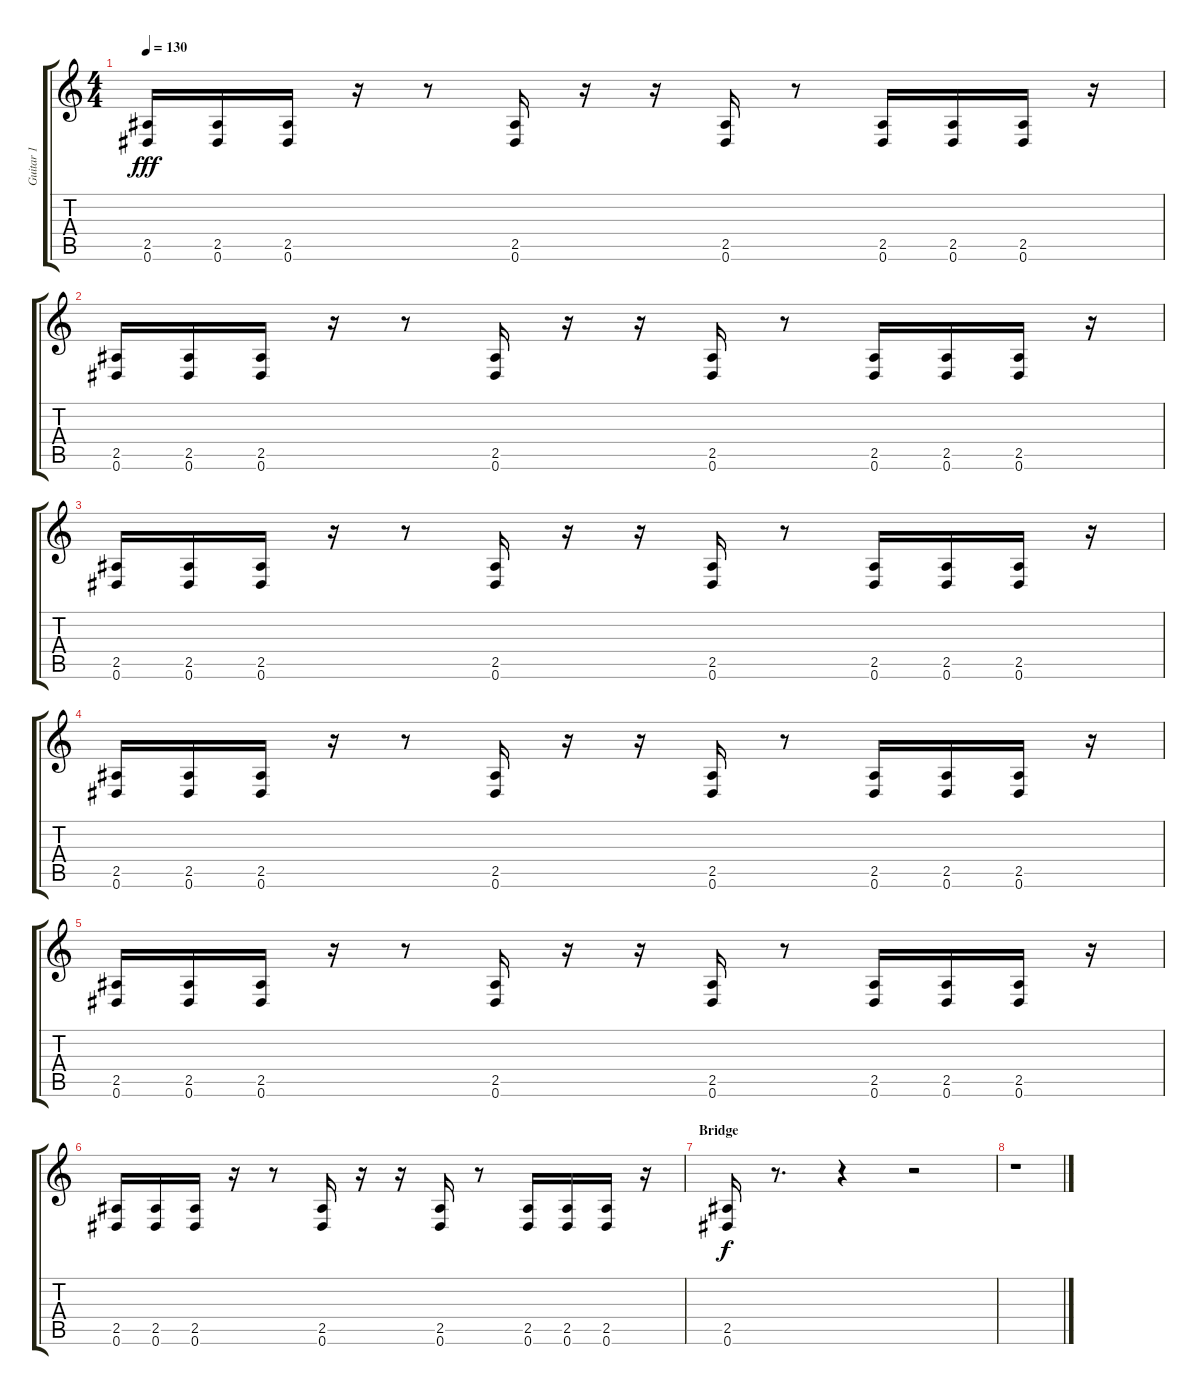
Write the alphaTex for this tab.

\track ("Guitar 1" "Guitar 1") {instrument distortionguitar}
\staff {score tabs}
\tuning (Eb4 Bb3 Gb3 Db3 Ab2 Eb2) {hide}
\ts (4 4)
\tempo 130
\clef g2
\ks c
(2.5 0.6).16{dy fff} (2.5 0.6).16 (2.5 0.6).16 r.16 r.8 (2.5 0.6).16 r.16 r.16 (2.5 0.6).16 r.8 (2.5 0.6).16 (2.5 0.6).16 (2.5 0.6).16 r.16 |
(2.5 0.6).16 (2.5 0.6).16 (2.5 0.6).16 r.16 r.8 (2.5 0.6).16 r.16 r.16 (2.5 0.6).16 r.8 (2.5 0.6).16 (2.5 0.6).16 (2.5 0.6).16 r.16 |
(2.5 0.6).16 (2.5 0.6).16 (2.5 0.6).16 r.16 r.8 (2.5 0.6).16 r.16 r.16 (2.5 0.6).16 r.8 (2.5 0.6).16 (2.5 0.6).16 (2.5 0.6).16 r.16 |
(2.5 0.6).16 (2.5 0.6).16 (2.5 0.6).16 r.16 r.8 (2.5 0.6).16 r.16 r.16 (2.5 0.6).16 r.8 (2.5 0.6).16 (2.5 0.6).16 (2.5 0.6).16 r.16 |
(2.5 0.6).16 (2.5 0.6).16 (2.5 0.6).16 r.16 r.8 (2.5 0.6).16 r.16 r.16 (2.5 0.6).16 r.8 (2.5 0.6).16 (2.5 0.6).16 (2.5 0.6).16 r.16 |
(2.5 0.6).16 (2.5 0.6).16 (2.5 0.6).16 r.16 r.8 (2.5 0.6).16 r.16 r.16 (2.5 0.6).16 r.8 (2.5 0.6).16 (2.5 0.6).16 (2.5 0.6).16 r.16 |
\section ("" "Bridge")
(2.5 0.6).16{dy f} r.8{d} r.4 r.2 |
r.1
